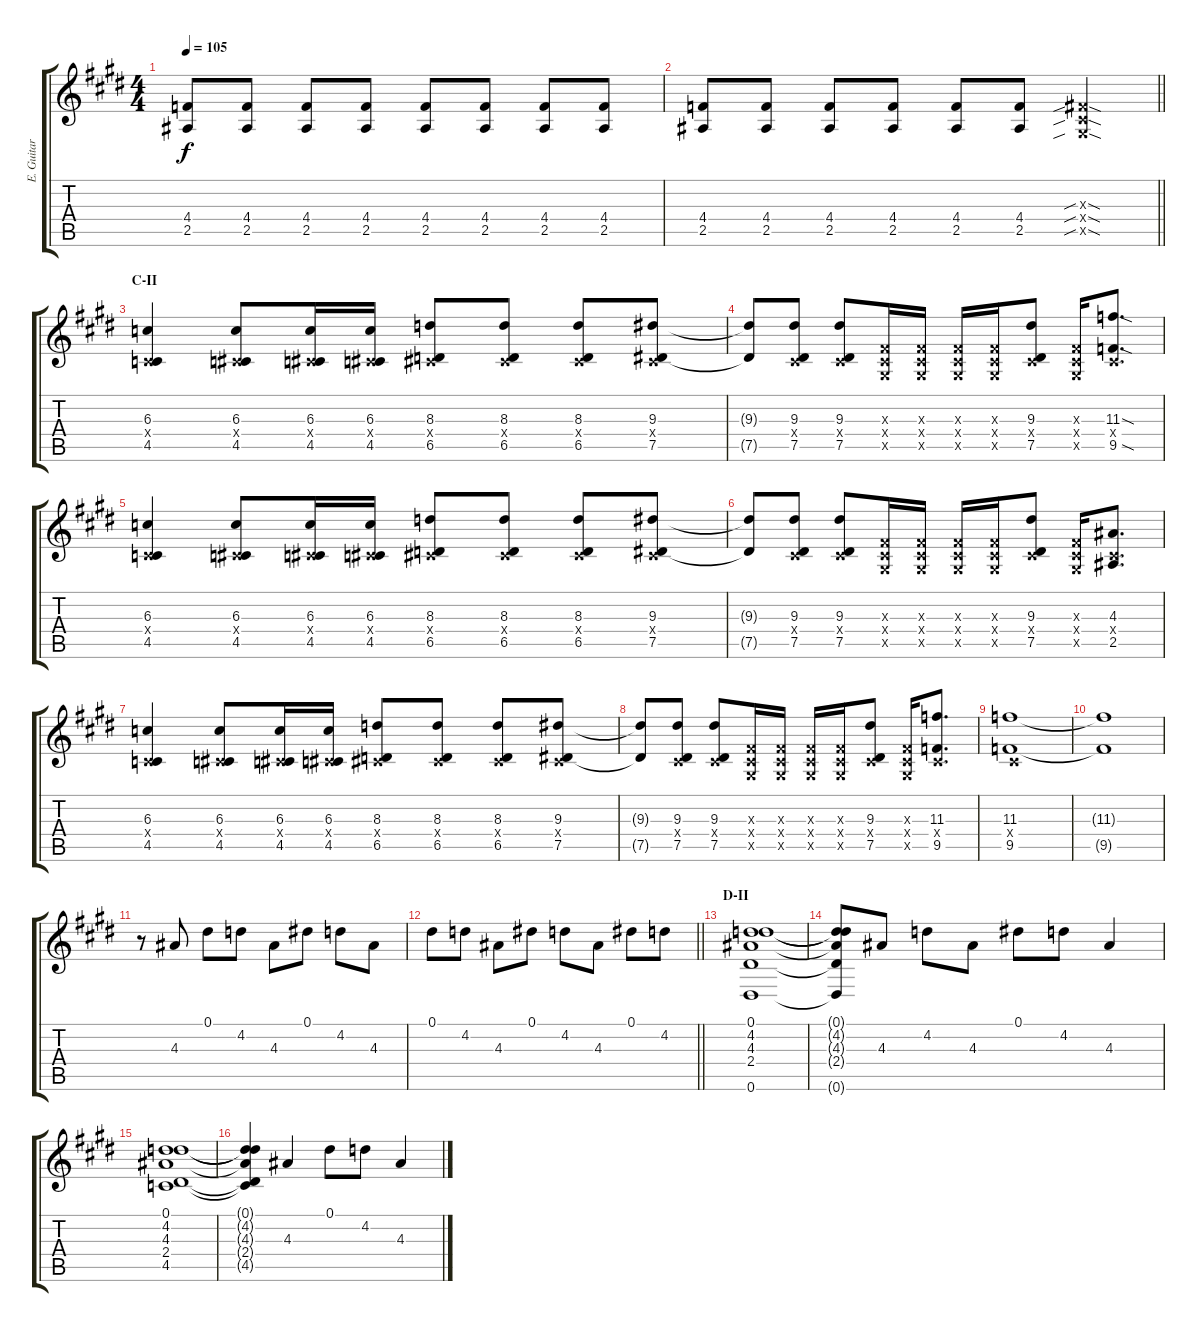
\track ("E. Guitar II (Hiroto)" "E. Guitar ") {instrument overdrivenguitar}
\staff {score tabs}
\tuning (Eb4 Bb3 Gb3 Db3 Ab2 Eb2) {hide}
\ts (4 4)
\tempo 105
\clef g2
\ks e
(4.4 2.5).8{dy f} (4.4 2.5).8 (4.4 2.5).8 (4.4 2.5).8 (4.4 2.5).8 (4.4 2.5).8 (4.4 2.5).8 (4.4 2.5).8 |
\barLineRight lightlight
(4.4 2.5).8 (4.4 2.5).8 (4.4 2.5).8 (4.4 2.5).8 (4.4 2.5).8 (4.4 2.5).8 (0.3{sib sod x} 0.4{sib sod x} 0.5{sib sod x}).4 |
\section ("" "C-II")
(6.3 0.4{x} 4.5).4 (6.3 0.4{x} 4.5).8 (6.3 0.4{x} 4.5).16 (6.3 0.4{x} 4.5).16 (8.3 0.4{x} 6.5).8 (8.3 0.4{x} 6.5).8 (8.3 0.4{x} 6.5).8 (9.3 0.4{x} 7.5).8 |
(9.3{t} 7.5{t}).8 (9.3 0.4{x} 7.5).8 (9.3 0.4{x} 7.5).8 (0.3{x} 0.4{x} 0.5{x}).16 (0.3{x} 0.4{x} 0.5{x}).16 (0.3{x} 0.4{x} 0.5{x}).16 (0.3{x} 0.4{x} 0.5{x}).16 (9.3 0.4{x} 7.5).8 (0.3{x} 0.4{x} 0.5{x}).16 (11.3{sod} 0.4{x} 9.5{sod}).8{d} |
(6.3 0.4{x} 4.5).4 (6.3 0.4{x} 4.5).8 (6.3 0.4{x} 4.5).16 (6.3 0.4{x} 4.5).16 (8.3 0.4{x} 6.5).8 (8.3 0.4{x} 6.5).8 (8.3 0.4{x} 6.5).8 (9.3 0.4{x} 7.5).8 |
(9.3{t} 7.5{t}).8 (9.3 0.4{x} 7.5).8 (9.3 0.4{x} 7.5).8 (0.3{x} 0.4{x} 0.5{x}).16 (0.3{x} 0.4{x} 0.5{x}).16 (0.3{x} 0.4{x} 0.5{x}).16 (0.3{x} 0.4{x} 0.5{x}).16 (9.3 0.4{x} 7.5).8 (0.3{x} 0.4{x} 0.5{x}).16 (4.3 0.4{x} 2.5).8{d} |
(6.3 0.4{x} 4.5).4 (6.3 0.4{x} 4.5).8 (6.3 0.4{x} 4.5).16 (6.3 0.4{x} 4.5).16 (8.3 0.4{x} 6.5).8 (8.3 0.4{x} 6.5).8 (8.3 0.4{x} 6.5).8 (9.3 0.4{x} 7.5).8 |
(9.3{t} 7.5{t}).8 (9.3 0.4{x} 7.5).8 (9.3 0.4{x} 7.5).8 (0.3{x} 0.4{x} 0.5{x}).16 (0.3{x} 0.4{x} 0.5{x}).16 (0.3{x} 0.4{x} 0.5{x}).16 (0.3{x} 0.4{x} 0.5{x}).16 (9.3 0.4{x} 7.5).8 (0.3{x} 0.4{x} 0.5{x}).16 (11.3 0.4{x} 9.5).8{d} |
(11.3 0.4{x} 9.5).1 |
(11.3{t} 9.5{t}).1 |
r.8 4.3.8 0.1.8 4.2.8 4.3.8 0.1.8 4.2.8 4.3.8 |
\barLineRight lightlight
0.1.8 4.2.8 4.3.8 0.1.8 4.2.8 4.3.8 0.1.8 4.2.8 |
\section ("" "D-II")
(0.1 4.2 4.3 2.4 0.6).1 |
(0.1{t} 4.2{t} 4.3{t} 2.4{t} 0.6{t}).8 4.3.8 4.2.8 4.3.8 0.1.8 4.2.8 4.3.4 |
(0.1 4.2 4.3 2.4 4.5).1 |
(0.1{t} 4.2{t} 4.3{t} 2.4{t} 4.5{t}).4 4.3.4 0.1.8 4.2.8 4.3.4
